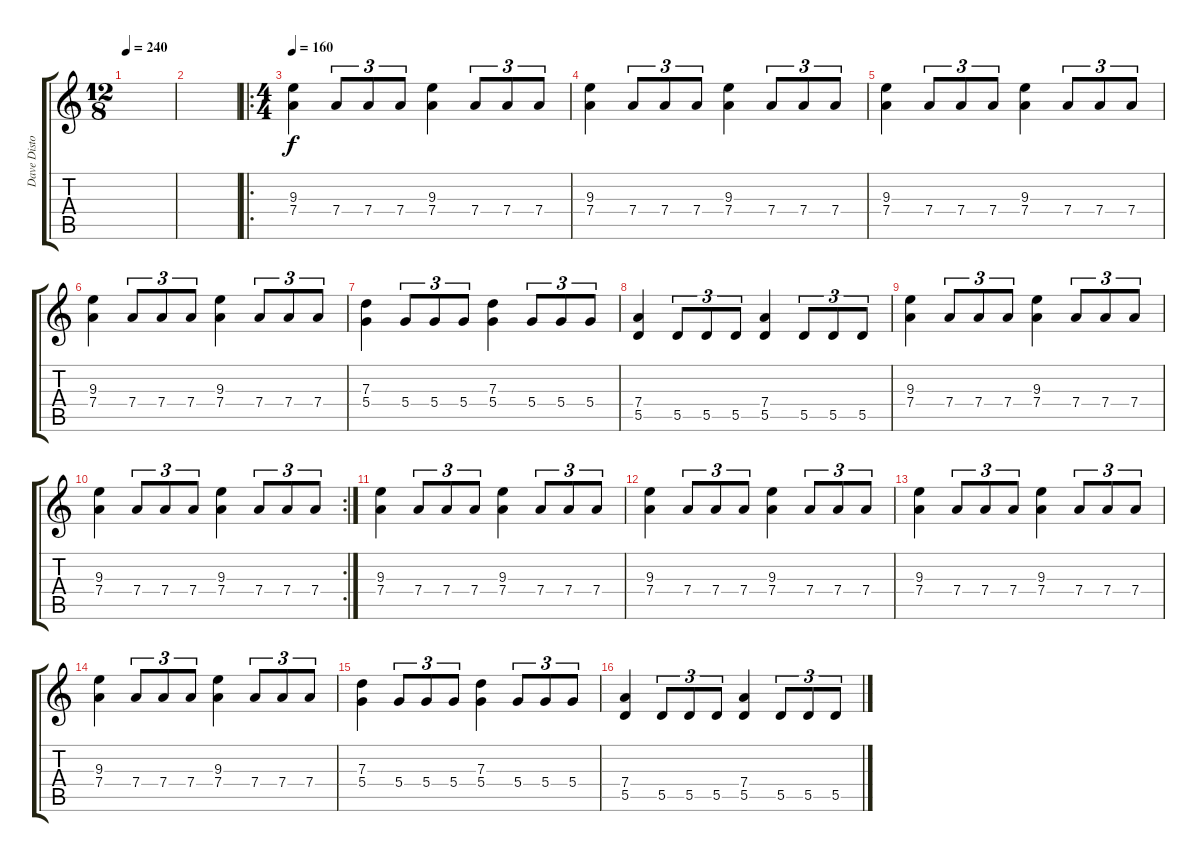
\track ("Dave Distortion (Guitar Distortion)" "Dave Disto") {instrument distortionguitar}
\staff {score tabs}
\tuning (E4 B3 G3 D3 A2 E2) {hide}
\ts (12 8)
\tempo 240
\clef g2
\ks c
|
|
\ro
\ts (4 4)
\tempo 160
(9.3 7.4).4 7.4.8{tu (3 2)} 7.4.8{tu (3 2)} 7.4.8{tu (3 2)} (9.3 7.4).4 7.4.8{tu (3 2)} 7.4.8{tu (3 2)} 7.4.8{tu (3 2)} |
(9.3 7.4).4 7.4.8{tu (3 2)} 7.4.8{tu (3 2)} 7.4.8{tu (3 2)} (9.3 7.4).4 7.4.8{tu (3 2)} 7.4.8{tu (3 2)} 7.4.8{tu (3 2)} |
(9.3 7.4).4 7.4.8{tu (3 2)} 7.4.8{tu (3 2)} 7.4.8{tu (3 2)} (9.3 7.4).4 7.4.8{tu (3 2)} 7.4.8{tu (3 2)} 7.4.8{tu (3 2)} |
(9.3 7.4).4 7.4.8{tu (3 2)} 7.4.8{tu (3 2)} 7.4.8{tu (3 2)} (9.3 7.4).4 7.4.8{tu (3 2)} 7.4.8{tu (3 2)} 7.4.8{tu (3 2)} |
(7.3 5.4).4 5.4.8{tu (3 2)} 5.4.8{tu (3 2)} 5.4.8{tu (3 2)} (7.3 5.4).4 5.4.8{tu (3 2)} 5.4.8{tu (3 2)} 5.4.8{tu (3 2)} |
(7.4 5.5).4 5.5.8{tu (3 2)} 5.5.8{tu (3 2)} 5.5.8{tu (3 2)} (7.4 5.5).4 5.5.8{tu (3 2)} 5.5.8{tu (3 2)} 5.5.8{tu (3 2)} |
(9.3 7.4).4 7.4.8{tu (3 2)} 7.4.8{tu (3 2)} 7.4.8{tu (3 2)} (9.3 7.4).4 7.4.8{tu (3 2)} 7.4.8{tu (3 2)} 7.4.8{tu (3 2)} |
\rc 2
(9.3 7.4).4 7.4.8{tu (3 2)} 7.4.8{tu (3 2)} 7.4.8{tu (3 2)} (9.3 7.4).4 7.4.8{tu (3 2)} 7.4.8{tu (3 2)} 7.4.8{tu (3 2)} |
(9.3 7.4).4 7.4.8{tu (3 2)} 7.4.8{tu (3 2)} 7.4.8{tu (3 2)} (9.3 7.4).4 7.4.8{tu (3 2)} 7.4.8{tu (3 2)} 7.4.8{tu (3 2)} |
(9.3 7.4).4 7.4.8{tu (3 2)} 7.4.8{tu (3 2)} 7.4.8{tu (3 2)} (9.3 7.4).4 7.4.8{tu (3 2)} 7.4.8{tu (3 2)} 7.4.8{tu (3 2)} |
(9.3 7.4).4 7.4.8{tu (3 2)} 7.4.8{tu (3 2)} 7.4.8{tu (3 2)} (9.3 7.4).4 7.4.8{tu (3 2)} 7.4.8{tu (3 2)} 7.4.8{tu (3 2)} |
(9.3 7.4).4 7.4.8{tu (3 2)} 7.4.8{tu (3 2)} 7.4.8{tu (3 2)} (9.3 7.4).4 7.4.8{tu (3 2)} 7.4.8{tu (3 2)} 7.4.8{tu (3 2)} |
(7.3 5.4).4 5.4.8{tu (3 2)} 5.4.8{tu (3 2)} 5.4.8{tu (3 2)} (7.3 5.4).4 5.4.8{tu (3 2)} 5.4.8{tu (3 2)} 5.4.8{tu (3 2)} |
(7.4 5.5).4 5.5.8{tu (3 2)} 5.5.8{tu (3 2)} 5.5.8{tu (3 2)} (7.4 5.5).4 5.5.8{tu (3 2)} 5.5.8{tu (3 2)} 5.5.8{tu (3 2)}
